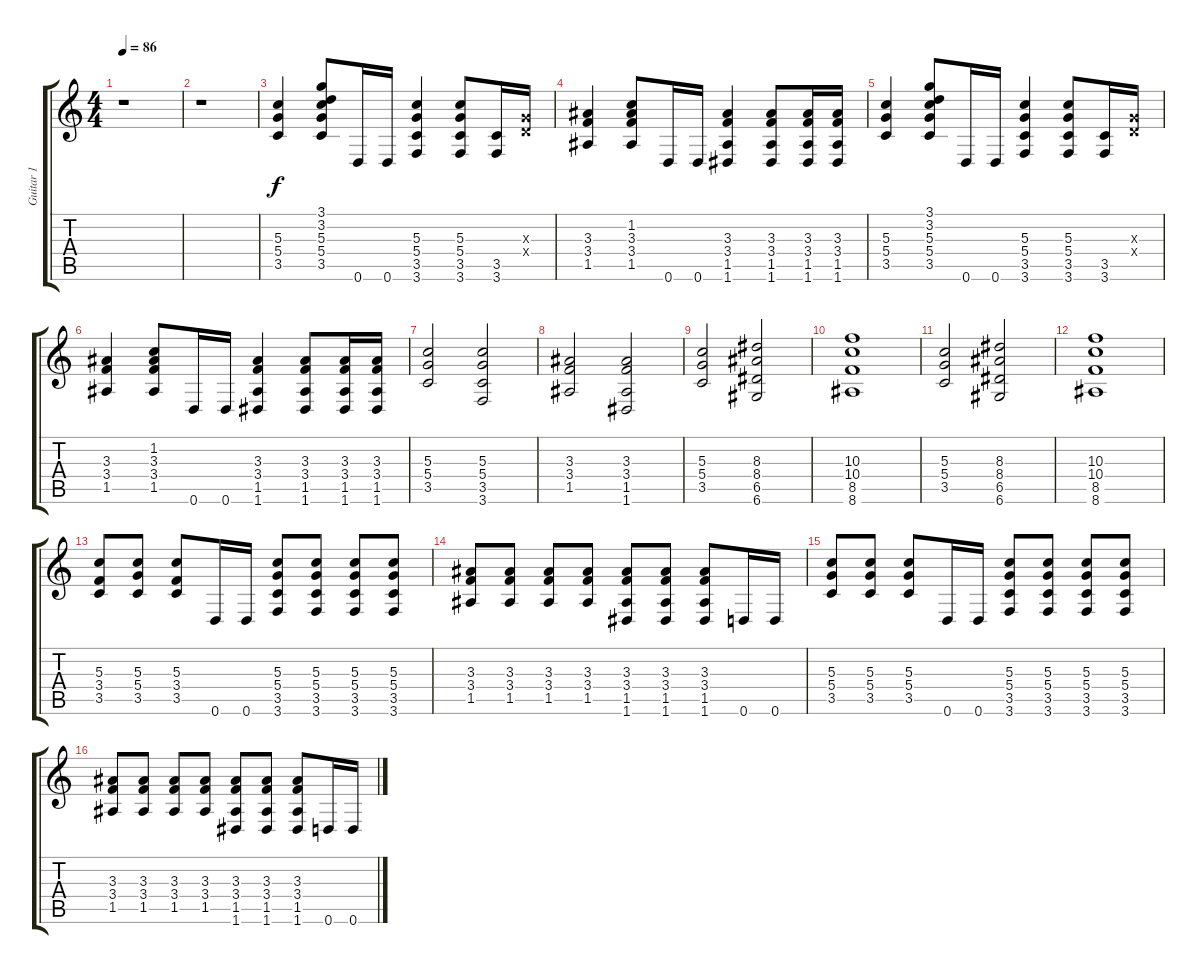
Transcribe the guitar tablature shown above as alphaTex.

\track ("Guitar 1" "Guitar 1") {instrument acousticguitarsteel}
\staff {score tabs}
\tuning (E4 B3 G3 D3 A2 D2) {hide}
\ts (4 4)
\tempo 86
\clef g2
\ks c
r.1{dy f} |
r.1 |
(5.3 5.4 3.5).4 (3.1 3.2 5.3 5.4 3.5).8 0.6.16 0.6.16 (5.3 5.4 3.5 3.6).4 (5.3 5.4 3.5 3.6).8 (3.5 3.6).16 (0.3{x} 0.4{x}).16 |
(3.3 3.4 1.5).4 (1.2 3.3 3.4 1.5).8 0.6.16 0.6.16 (3.3 3.4 1.5 1.6).4 (3.3 3.4 1.5 1.6).8 (3.3 3.4 1.5 1.6).16 (3.3 3.4 1.5 1.6).16 |
(5.3 5.4 3.5).4 (3.1 3.2 5.3 5.4 3.5).8 0.6.16 0.6.16 (5.3 5.4 3.5 3.6).4 (5.3 5.4 3.5 3.6).8 (3.5 3.6).16 (0.3{x} 0.4{x}).16 |
(3.3 3.4 1.5).4 (1.2 3.3 3.4 1.5).8 0.6.16 0.6.16 (3.3 3.4 1.5 1.6).4 (3.3 3.4 1.5 1.6).8 (3.3 3.4 1.5 1.6).16 (3.3 3.4 1.5 1.6).16 |
(5.3 5.4 3.5).2 (5.3 5.4 3.5 3.6).2 |
(3.3 3.4 1.5).2 (3.3 3.4 1.5 1.6).2 |
(5.3 5.4 3.5).2 (8.3 8.4 6.5 6.6).2 |
(10.3 10.4 8.5 8.6).1 |
(5.3 5.4 3.5).2 (8.3 8.4 6.5 6.6).2 |
(10.3 10.4 8.5 8.6).1 |
(5.3 3.4 3.5).8 (5.3 5.4 3.5).8 (5.3 3.4 3.5).8 0.6.16 0.6.16 (5.3 5.4 3.5 3.6).8 (5.3 5.4 3.5 3.6).8 (5.3 5.4 3.5 3.6).8 (5.3 5.4 3.5 3.6).8 |
(3.3 3.4 1.5).8 (3.3 3.4 1.5).8 (3.3 3.4 1.5).8 (3.3 3.4 1.5).8 (3.3 3.4 1.5 1.6).8 (3.3 3.4 1.5 1.6).8 (3.3 3.4 1.5 1.6).8 0.6.16 0.6.16 |
(5.3 5.4 3.5).8 (5.3 5.4 3.5).8 (5.3 5.4 3.5).8 0.6.16 0.6.16 (5.3 5.4 3.5 3.6).8 (5.3 5.4 3.5 3.6).8 (5.3 5.4 3.5 3.6).8 (5.3 5.4 3.5 3.6).8 |
(3.3 3.4 1.5).8 (3.3 3.4 1.5).8 (3.3 3.4 1.5).8 (3.3 3.4 1.5).8 (3.3 3.4 1.5 1.6).8 (3.3 3.4 1.5 1.6).8 (3.3 3.4 1.5 1.6).8 0.6.16 0.6.16
